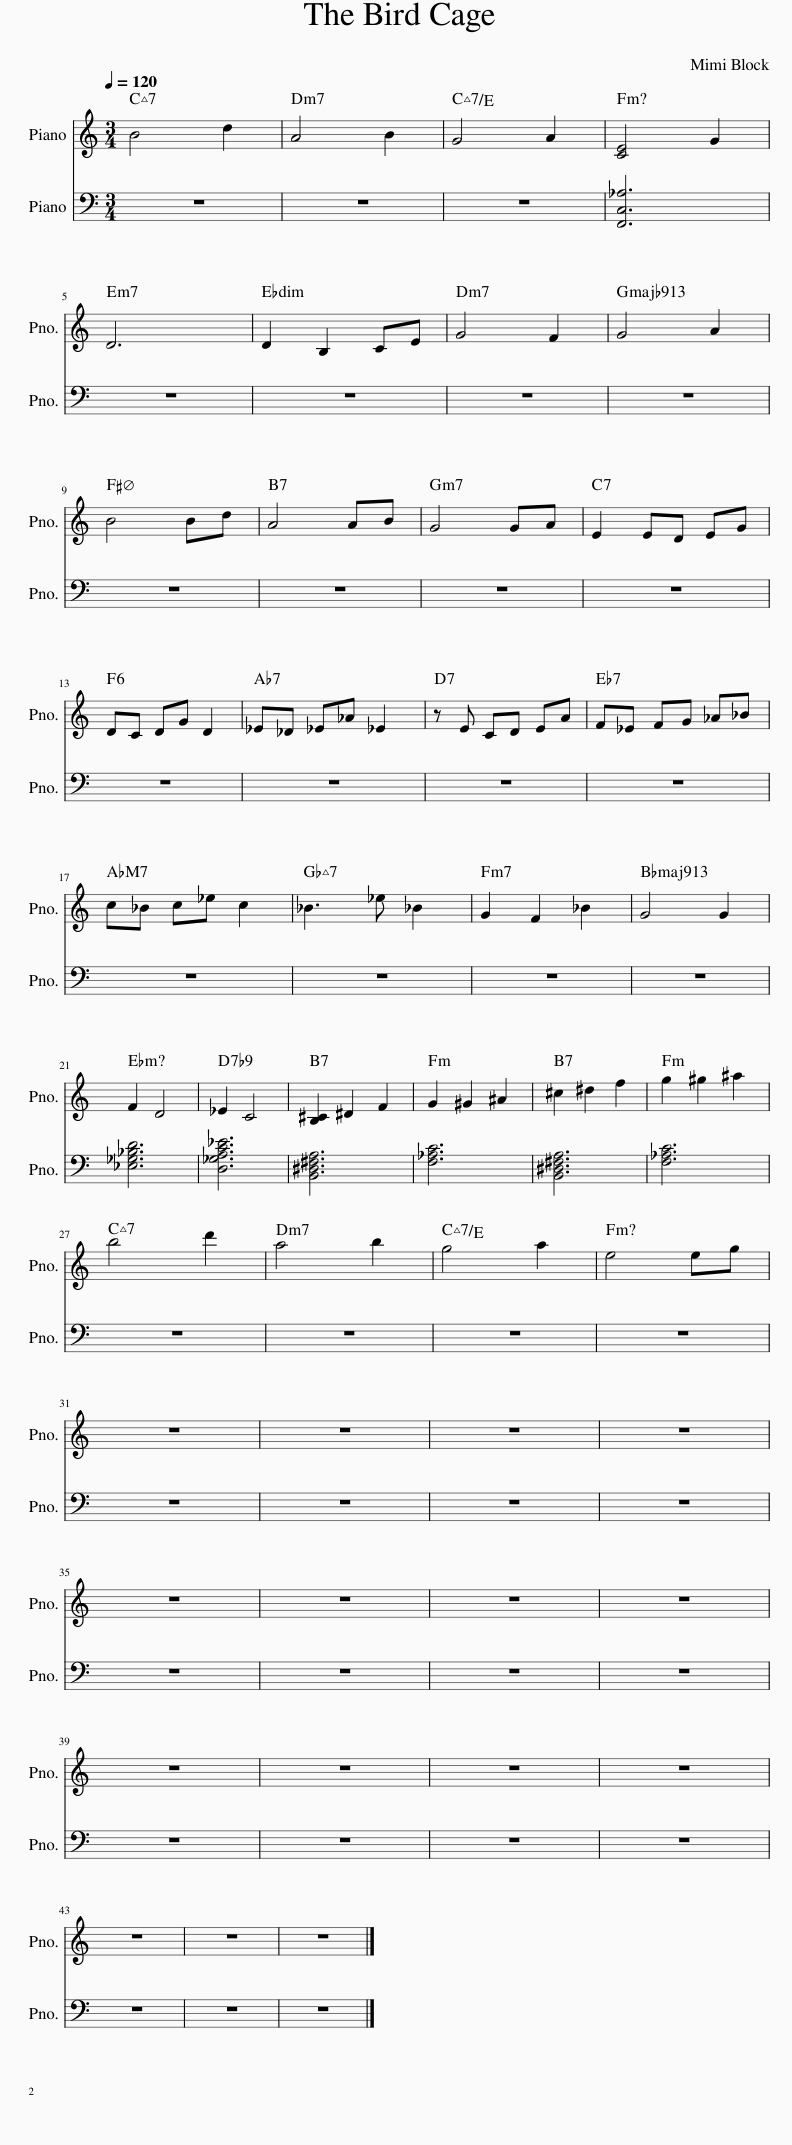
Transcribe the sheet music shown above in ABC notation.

X:1
%%score 1 2
L:1/8
Q:1/4=120
M:3/4
I:linebreak $
K:C
V:1 treble
V:2 bass
V:1
 B4 d2 | A4 B2 | G4 A2 | [CE]4 G2 |$ D6 | %5
 D2 B,2 CE | G4 F2 | G4 A2 |$ B4 Bd | A4 AB | %10
 G4 GA | E2 ED EG |$ DC DG D2 | _E_D _E_A _E2 | z E CD EA | %15
 F_E FG _A_B |$ c_B c_e c2 | _B3 _e _B2 | G2 F2 _B2 | G4 G2 |$ %20
 F2 D4 | _E2 C4 | [B,^C]2 ^D2 F2 | G2 ^G2 ^A2 | ^c2 ^d2 f2 | %25
 g2 ^g2 ^a2 |$ b4 d'2 | a4 b2 | g4 a2 | e4 eg |$ %30
 z6 | z6 | z6 | z6 |$ z6 | %35
 z6 | z6 | z6 |$ z6 | z6 | %40
 z6 | z6 |$ z6 | z6 | z6 |] %45
V:2
 z6 | z6 | z6 | [F,,C,_A,]6 |$ z6 | %5
 z6 | z6 | z6 |$ z6 | z6 | %10
 z6 | z6 |$ z6 | z6 | z6 | %15
 z6 |$ z6 | z6 | z6 | z6 |$ %20
 [_E,_G,_B,D]6 | [D,_G,A,C_E]6 | [B,,^D,^F,A,]6 | [F,_A,C]6 | [B,,^D,^F,A,]6 | %25
 [F,_A,C]6 |$ z6 | z6 | z6 | z6 |$ %30
 z6 | z6 | z6 | z6 |$ z6 | %35
 z6 | z6 | z6 |$ z6 | z6 | %40
 z6 | z6 |$ z6 | z6 | z6 |] %45
